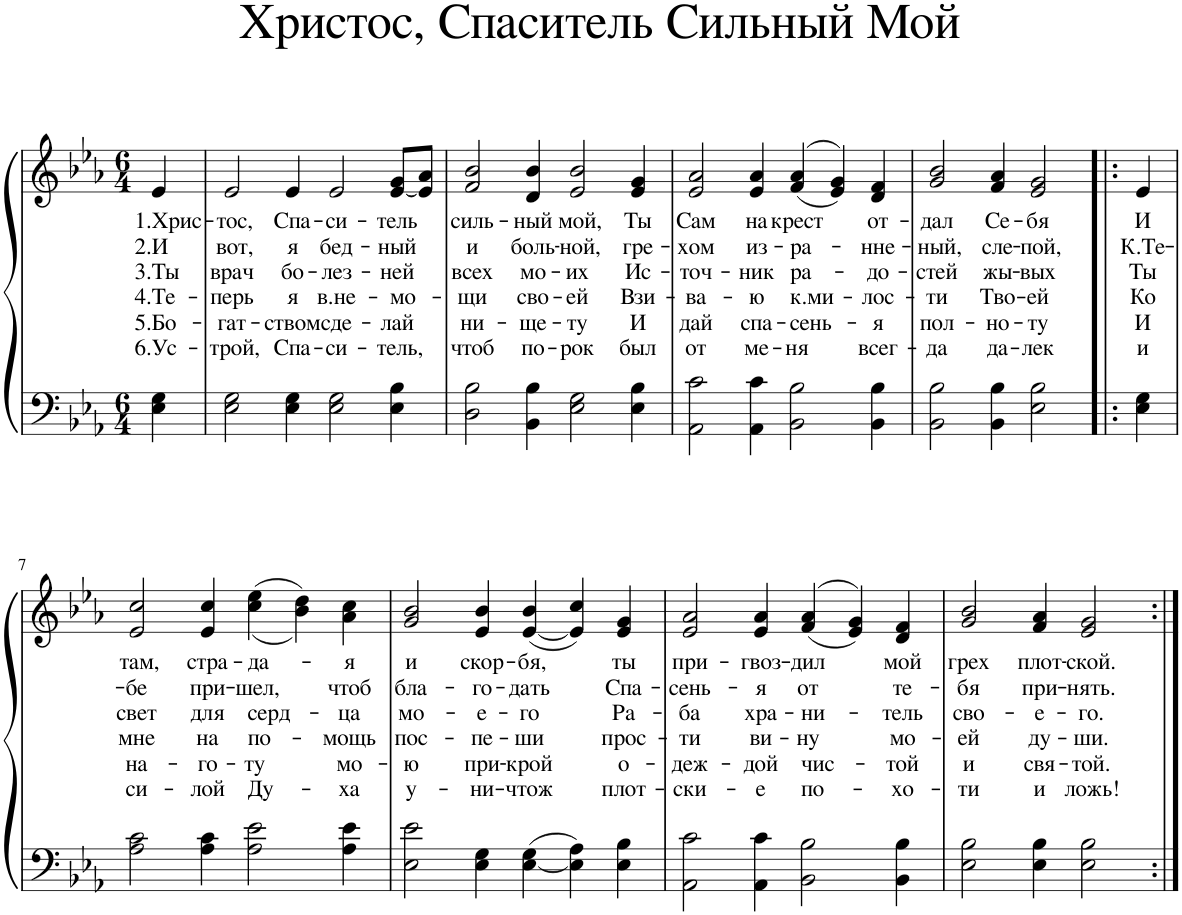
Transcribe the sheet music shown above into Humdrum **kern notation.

**kern	**kern	**text	**text	**text	**text	**text	**text
*part1	*part1	*part1	*part1	*part1	*part1	*part1	*part1
*staff2	*staff1	*staff1	*staff1	*staff1	*staff1	*staff1	*staff1
*I"Piano	*	*	*	*	*	*	*
*I'Pno.	*	*	*	*	*	*	*
*clefF4	*clefG2	*	*	*	*	*	*
*k[b-e-a-]	*k[b-e-a-]	*	*	*	*	*	*
*M6/4	*M6/4	*	*	*	*	*	*
=1	=1	=1	=1	=1	=1	=1	=1
!	!	!LO:LY:b	!LO:LY:b	!LO:LY:b	!LO:LY:b	!LO:LY:b	!LO:LY:b
4E-\ 4G\	4e-/	1.Хрис-	2.И	3.Ты	4.Те-	5.Бо-	6.Ус-
=2	=2	=2	=2	=2	=2	=2	=2
!	!	!LO:LY:b	!LO:LY:b	!LO:LY:b	!LO:LY:b	!LO:LY:b	!LO:LY:b
2E-\ 2G\	2e-/	-тос,	вот,	врач	-перь	-гат-	-трой,
!	!	!LO:LY:b	!LO:LY:b	!LO:LY:b	!LO:LY:b	!LO:LY:b	!LO:LY:b
4E-\ 4G\	4e-/	Спа-	я	бо-	я	-ством	Спа-
!	!	!LO:LY:b	!LO:LY:b	!LO:LY:b	!LO:LY:b	!LO:LY:b	!LO:LY:b
2E-\ 2G\	2e-/	-си-	бед-	-лез-	в.не-	сде-	-си-
!	!	!LO:LY:b	!LO:LY:b	!LO:LY:b	!LO:LY:b	!LO:LY:b	!LO:LY:b
4E-\ 4B-\	[8e-/ 8g/L	-тель	-ный	-ней	-мо-	-лай	-тель,
.	8e-/] 8a-/J	.	.	.	.	.	.
=3	=3	=3	=3	=3	=3	=3	=3
!	!	!LO:LY:b	!LO:LY:b	!LO:LY:b	!LO:LY:b	!LO:LY:b	!LO:LY:b
2D\ 2B-\	2f/ 2b-/	силь-	и	всех	-щи	ни-	чтоб
!	!	!LO:LY:b	!LO:LY:b	!LO:LY:b	!LO:LY:b	!LO:LY:b	!LO:LY:b
4BB-\ 4B-\	4d/ 4b-/	-ный	боль-	мо-	сво-	-ще-	по-
!	!	!LO:LY:b	!LO:LY:b	!LO:LY:b	!LO:LY:b	!LO:LY:b	!LO:LY:b
2E-\ 2G\	2e-/ 2b-/	мой,	-ной,	-их	-ей	-ту	-рок
!	!	!LO:LY:b	!LO:LY:b	!LO:LY:b	!LO:LY:b	!LO:LY:b	!LO:LY:b
4E-\ 4B-\	4e-/ 4g/	Ты	гре-	Ис-	Взи-	И	был
=4	=4	=4	=4	=4	=4	=4	=4
!	!	!LO:LY:b	!LO:LY:b	!LO:LY:b	!LO:LY:b	!LO:LY:b	!LO:LY:b
2AA-\ 2c\	2e-/ 2a-/	Сам	-хом	-точ-	-ва-	дай	от
!	!	!LO:LY:b	!LO:LY:b	!LO:LY:b	!LO:LY:b	!LO:LY:b	!LO:LY:b
4AA-\ 4c\	4e-/ 4a-/	на	из-	-ник	-ю	спа-	ме-
!	!	!LO:LY:b	!LO:LY:b	!LO:LY:b	!LO:LY:b	!LO:LY:b	!LO:LY:b
2BB-\ 2B-\	(>(4f/ 4a-/	крест	-ра-	ра-	к.ми-	-сень-	-ня
.	4e-/ 4g/))	.	.	.	.	.	.
!	!	!LO:LY:b	!LO:LY:b	!LO:LY:b	!LO:LY:b	!LO:LY:b	!LO:LY:b
4BB-\ 4B-\	4d/ 4f/	от-	-нне-	-до-	-лос-	-я	всег-
=5	=5	=5	=5	=5	=5	=5	=5
!	!	!LO:LY:b	!LO:LY:b	!LO:LY:b	!LO:LY:b	!LO:LY:b	!LO:LY:b
2BB-\ 2B-\	2g/ 2b-/	-дал	-ный,	-стей	-ти	пол-	-да
!	!	!LO:LY:b	!LO:LY:b	!LO:LY:b	!LO:LY:b	!LO:LY:b	!LO:LY:b
4BB-\ 4B-\	4f/ 4a-/	Се-	сле-	жы-	Тво-	-но-	да-
!	!	!LO:LY:b	!LO:LY:b	!LO:LY:b	!LO:LY:b	!LO:LY:b	!LO:LY:b
2E-\ 2B-\	2e-/ 2g/	-бя	-пой,	-вых	-ей	-ту	-лек
=6!|:	=6!|:	=6!|:	=6!|:	=6!|:	=6!|:	=6!|:	=6!|:
!	!	!LO:LY:b	!LO:LY:b	!LO:LY:b	!LO:LY:b	!LO:LY:b	!LO:LY:b
4E-\ 4G\	4e-/	И	К.Те-	Ты	Ко	И	и
!!LO:LB:g=z
=7	=7	=7	=7	=7	=7	=7	=7
!	!	!LO:LY:b	!LO:LY:b	!LO:LY:b	!LO:LY:b	!LO:LY:b	!LO:LY:b
2A-\ 2c\	2e-/ 2cc/	там,	-бе	свет	мне	на-	си-
!	!	!LO:LY:b	!LO:LY:b	!LO:LY:b	!LO:LY:b	!LO:LY:b	!LO:LY:b
4A-\ 4c\	4e-/ 4cc/	стра-	при-	для	на	-го-	-лой
!	!	!LO:LY:b	!LO:LY:b	!LO:LY:b	!LO:LY:b	!LO:LY:b	!LO:LY:b
2A-\ 2e-\	((<4cc\ 4ee-\	-да-	-шел,	серд-	по-	-ту	Ду-
.	4b-\ 4dd\))	.	.	.	.	.	.
!	!	!LO:LY:b	!LO:LY:b	!LO:LY:b	!LO:LY:b	!LO:LY:b	!LO:LY:b
4A-\ 4e-\	4a-\ 4cc\	-я	чтоб	-ца	-мощь	мо-	-ха
=8	=8	=8	=8	=8	=8	=8	=8
!	!	!LO:LY:b	!LO:LY:b	!LO:LY:b	!LO:LY:b	!LO:LY:b	!LO:LY:b
2E-\ 2e-\	2g/ 2b-/	и	бла-	мо-	пос-	-ю	у-
!	!	!LO:LY:b	!LO:LY:b	!LO:LY:b	!LO:LY:b	!LO:LY:b	!LO:LY:b
4E-\ 4G\	4e-/ 4b-/	скор-	-го-	-е-	-пе-	при-	-ни-
!	!	!LO:LY:b	!LO:LY:b	!LO:LY:b	!LO:LY:b	!LO:LY:b	!LO:LY:b
[4E-\ 4G\	([4e-/ 4b-/	-бя,	-дать	-го	-ши	-крой	-чтож
4E-\] 4A-\	4e-/] 4cc/)	.	.	.	.	.	.
!	!	!LO:LY:b	!LO:LY:b	!LO:LY:b	!LO:LY:b	!LO:LY:b	!LO:LY:b
4E-\ 4B-\	4e-/ 4g/	ты	Спа-	Ра-	прос-	о-	плот-
=9	=9	=9	=9	=9	=9	=9	=9
!	!	!LO:LY:b	!LO:LY:b	!LO:LY:b	!LO:LY:b	!LO:LY:b	!LO:LY:b
2AA-\ 2c\	2e-/ 2a-/	при-	-сень-	-ба	-ти	-деж-	-ски-
!	!	!LO:LY:b	!LO:LY:b	!LO:LY:b	!LO:LY:b	!LO:LY:b	!LO:LY:b
4AA-\ 4c\	4e-/ 4a-/	-гвоз-	-я	хра-	ви-	-дой	-е
!	!	!LO:LY:b	!LO:LY:b	!LO:LY:b	!LO:LY:b	!LO:LY:b	!LO:LY:b
2BB-\ 2B-\	(<(>4f/ 4a-/	-дил	от	-ни-	-ну	чис-	по-
.	4e-/ 4g/))	.	.	.	.	.	.
!	!	!LO:LY:b	!LO:LY:b	!LO:LY:b	!LO:LY:b	!LO:LY:b	!LO:LY:b
4BB-\ 4B-\	4d/ 4f/	мой	те-	-тель	мо-	-той	-хо-
=10	=10	=10	=10	=10	=10	=10	=10
!	!	!LO:LY:b	!LO:LY:b	!LO:LY:b	!LO:LY:b	!LO:LY:b	!LO:LY:b
2E-\ 2B-\	2g/ 2b-/	грех	-бя	сво-	-ей	и	-ти
!	!	!LO:LY:b	!LO:LY:b	!LO:LY:b	!LO:LY:b	!LO:LY:b	!LO:LY:b
4E-\ 4B-\	4f/ 4a-/	плот-	при-	-е-	ду-	свя-	и
!	!	!LO:LY:b	!LO:LY:b	!LO:LY:b	!LO:LY:b	!LO:LY:b	!LO:LY:b
2E-\ 2B-\	2e-/ 2g/	-ской.	-нять.	-го.	-ши.	-той.	ложь!
=:|!	=:|!	=:|!	=:|!	=:|!	=:|!	=:|!	=:|!
*-	*-	*-	*-	*-	*-	*-	*-
